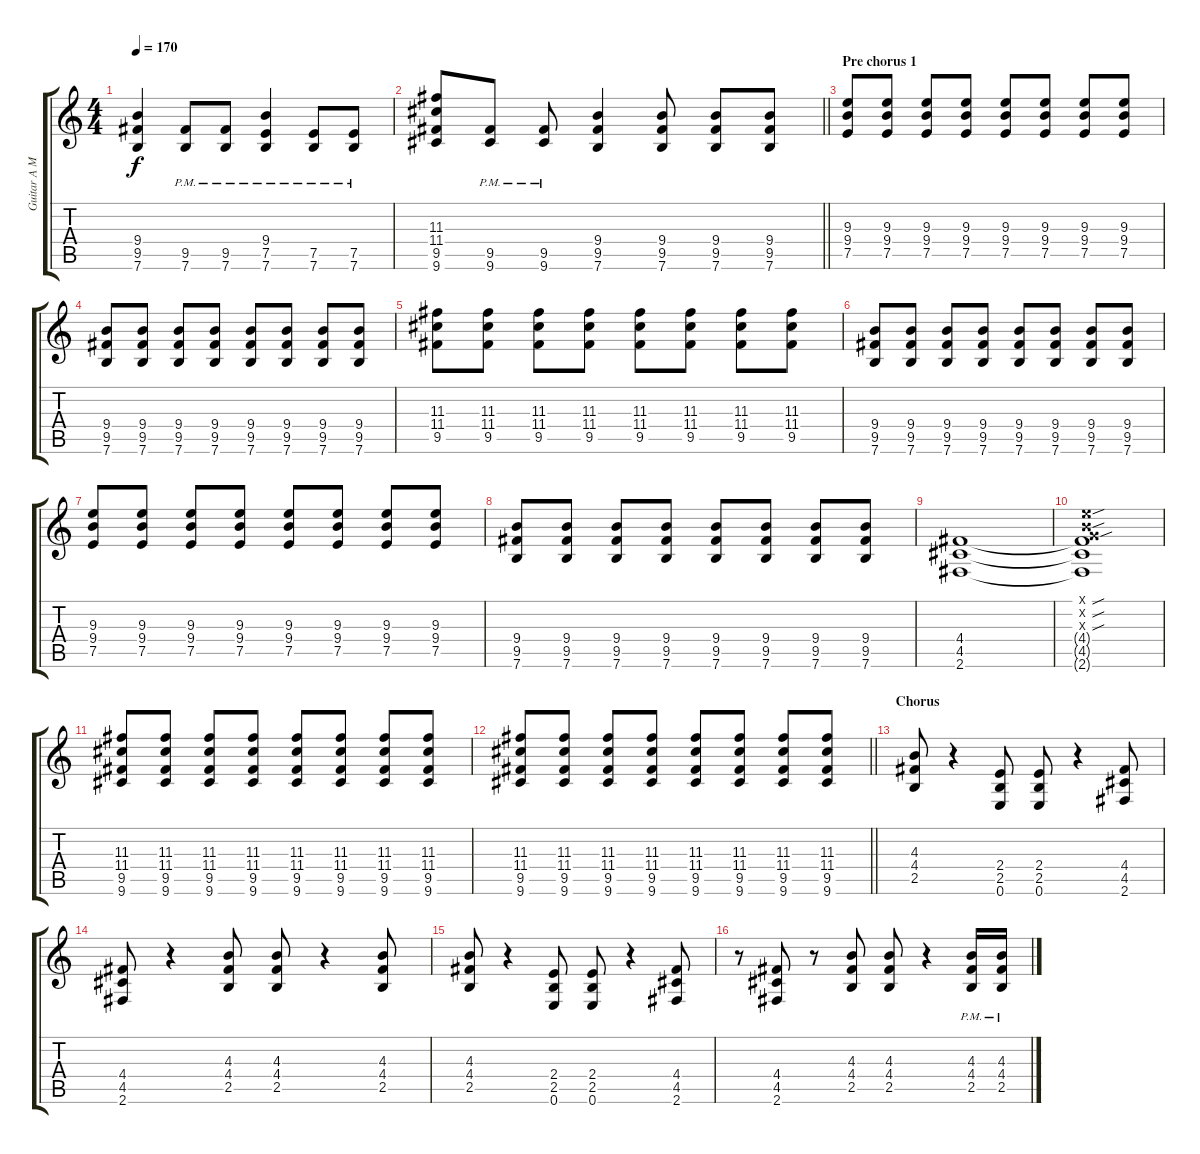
\track ("Guitar A Mathias Farm" "Guitar A M") {instrument distortionguitar}
\staff {score tabs}
\tuning (E4 B3 G3 D3 A2 E2) {hide}
\ts (4 4)
\tempo 170
\clef g2
\ks c
(9.4 9.5 7.6).4{dy f} (9.5{pm} 7.6{pm}).8 (9.5{pm} 7.6{pm}).8 (9.4{pm} 7.5{pm} 7.6{pm}).4 (7.5{pm} 7.6{pm}).8 (7.5{pm} 7.6{pm}).8 |
\barLineRight lightlight
(11.3 11.4 9.5 9.6).8 (9.5{pm} 9.6{pm}).8 (9.5{pm} 9.6{pm}).8 (9.4 9.5 7.6).4 (9.4 9.5 7.6).8 (9.4 9.5 7.6).8 (9.4 9.5 7.6).8 |
\section ("" "Pre chorus 1")
(9.3 9.4 7.5).8 (9.3 9.4 7.5).8 (9.3 9.4 7.5).8 (9.3 9.4 7.5).8 (9.3 9.4 7.5).8 (9.3 9.4 7.5).8 (9.3 9.4 7.5).8 (9.3 9.4 7.5).8 |
(9.4 9.5 7.6).8 (9.4 9.5 7.6).8 (9.4 9.5 7.6).8 (9.4 9.5 7.6).8 (9.4 9.5 7.6).8 (9.4 9.5 7.6).8 (9.4 9.5 7.6).8 (9.4 9.5 7.6).8 |
(11.3 11.4 9.5).8 (11.3 11.4 9.5).8 (11.3 11.4 9.5).8 (11.3 11.4 9.5).8 (11.3 11.4 9.5).8 (11.3 11.4 9.5).8 (11.3 11.4 9.5).8 (11.3 11.4 9.5).8 |
(9.4 9.5 7.6).8 (9.4 9.5 7.6).8 (9.4 9.5 7.6).8 (9.4 9.5 7.6).8 (9.4 9.5 7.6).8 (9.4 9.5 7.6).8 (9.4 9.5 7.6).8 (9.4 9.5 7.6).8 |
(9.3 9.4 7.5).8 (9.3 9.4 7.5).8 (9.3 9.4 7.5).8 (9.3 9.4 7.5).8 (9.3 9.4 7.5).8 (9.3 9.4 7.5).8 (9.3 9.4 7.5).8 (9.3 9.4 7.5).8 |
(9.4 9.5 7.6).8 (9.4 9.5 7.6).8 (9.4 9.5 7.6).8 (9.4 9.5 7.6).8 (9.4 9.5 7.6).8 (9.4 9.5 7.6).8 (9.4 9.5 7.6).8 (9.4 9.5 7.6).8 |
(4.4 4.5 2.6).1 |
(0.1{sou x} 0.2{sou x} 0.3{sou x} 4.4{t} 4.5{t} 2.6{t}).1 |
(11.3 11.4 9.5 9.6).8 (11.3 11.4 9.5 9.6).8 (11.3 11.4 9.5 9.6).8 (11.3 11.4 9.5 9.6).8 (11.3 11.4 9.5 9.6).8 (11.3 11.4 9.5 9.6).8 (11.3 11.4 9.5 9.6).8 (11.3 11.4 9.5 9.6).8 |
\barLineRight lightlight
(11.3 11.4 9.5 9.6).8 (11.3 11.4 9.5 9.6).8 (11.3 11.4 9.5 9.6).8 (11.3 11.4 9.5 9.6).8 (11.3 11.4 9.5 9.6).8 (11.3 11.4 9.5 9.6).8 (11.3 11.4 9.5 9.6).8 (11.3 11.4 9.5 9.6).8 |
\section ("" "Chorus")
(4.3 4.4 2.5).8 r.4 (2.4 2.5 0.6).8 (2.4 2.5 0.6).8 r.4 (4.4 4.5 2.6).8 |
(4.4 4.5 2.6).8 r.4 (4.3 4.4 2.5).8 (4.3 4.4 2.5).8 r.4 (4.3 4.4 2.5).8 |
(4.3 4.4 2.5).8 r.4 (2.4 2.5 0.6).8 (2.4 2.5 0.6).8 r.4 (4.4 4.5 2.6).8 |
r.8 (4.4 4.5 2.6).8 r.8 (4.3 4.4 2.5).8 (4.3 4.4 2.5).8 r.4 (4.3{pm} 4.4{pm} 2.5{pm}).16 (4.3{pm} 4.4{pm} 2.5{pm}).16
